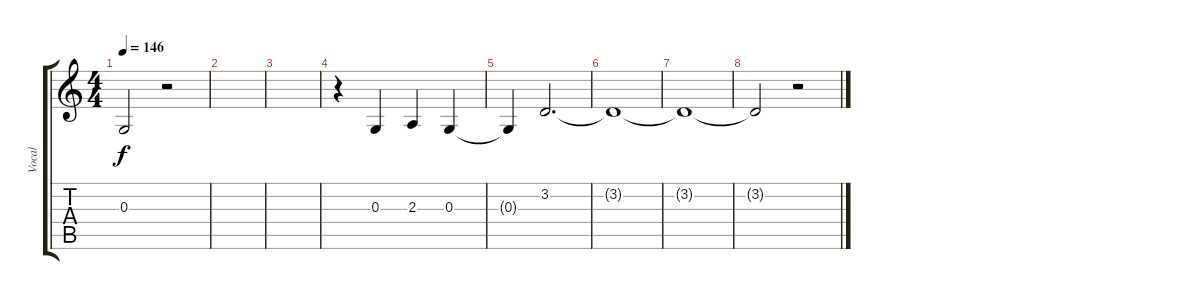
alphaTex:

\track ("Vocal" "Vocal") {instrument brightacousticpiano}
\staff {score tabs}
\tuning (E4 B3 G3 D3 A2 E2) {hide}
\ts (4 4)
\tempo 146
\clef g2
\ks c
0.3{t}.2{dy f} r.2 |
|
|
r.4 0.3.4 2.3.4 0.3.4 |
0.3{t}.4 3.2.2{d} |
3.2{t}.1 |
3.2{t}.1 |
3.2{t}.2 r.2
